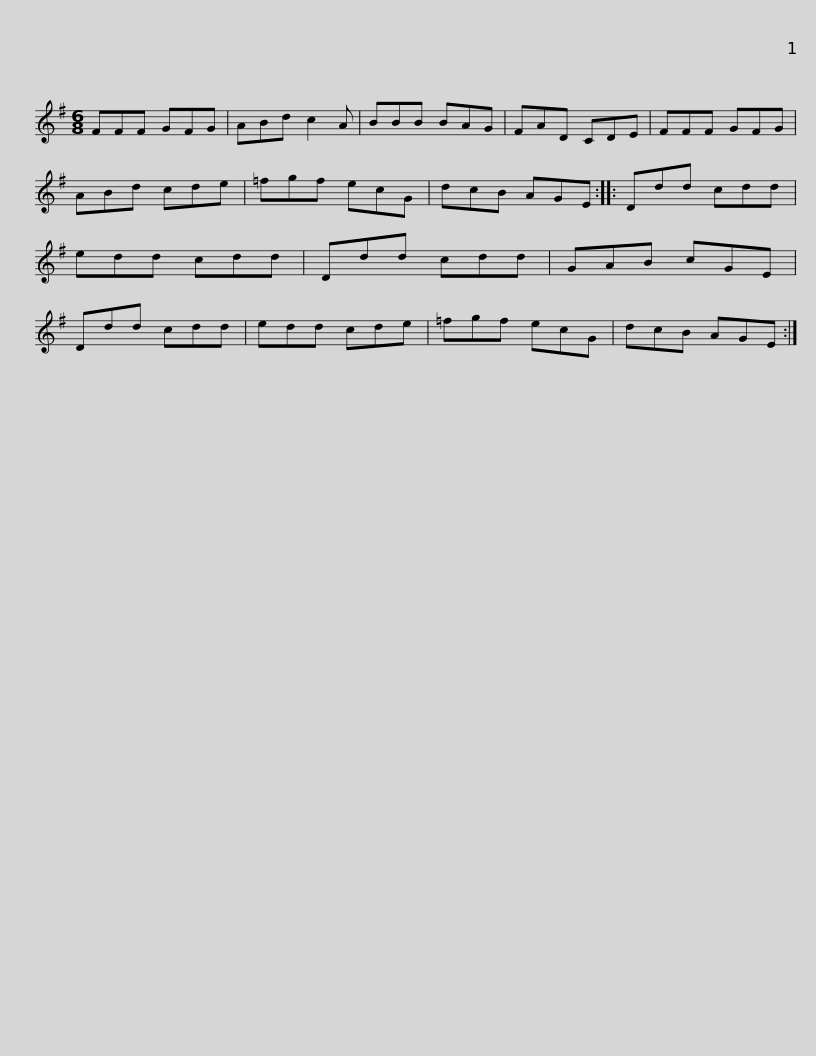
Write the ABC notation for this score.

X:1
L:1/8
M:6/8
I:linebreak $
K:G
V:1 treble
V:1
 FFF GFG | ABd c2 A | BBB BAG | FAD CDE | FFF GFG | %5
 ABd cde | =fgf ecG |$ dcB AGE :: Ddd cdd | edd cdd | %10
 Ddd cdd | GAB cGE | Ddd cdd | edd cde |$ =fgf ecG | %15
 dcB AGE :| %16
